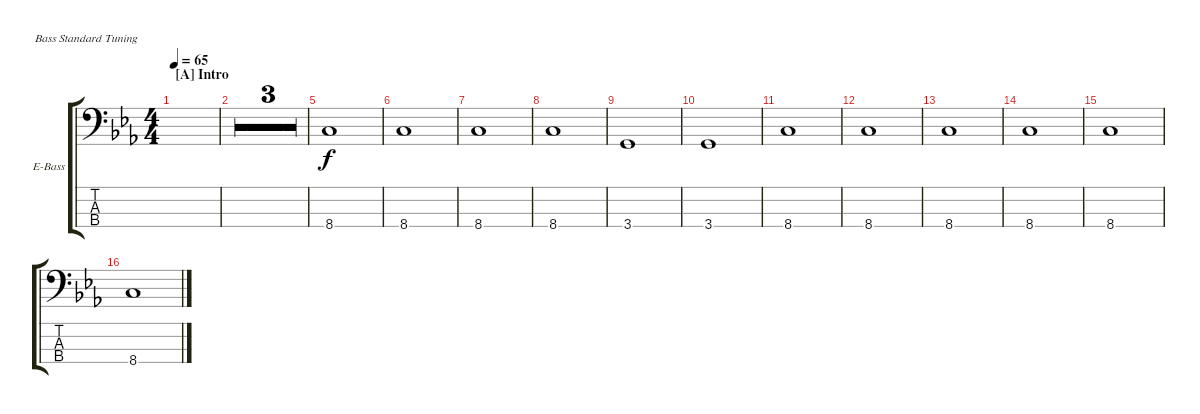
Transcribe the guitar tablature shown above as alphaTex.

\defaultSystemsLayout 4
\bracketExtendMode groupsimilarinstruments
\firstSystemTrackNameOrientation horizontal
\otherSystemsTrackNameOrientation horizontal
\track ("Bass" "E-Bass") {multiBarRest instrument electricbassfinger}
\staff {score tabs}
\tuning (G2 D2 A1 E1)
\ts (4 4)
\section ("A" "Intro")
\tempo 65
\clef f4
\ks cminor
|
|
|
|
8.4.1 |
8.4.1 |
8.4.1 |
8.4.1 |
3.4.1 |
3.4.1 |
8.4.1 |
8.4.1 |
8.4.1 |
8.4.1 |
8.4.1 |
8.4.1
